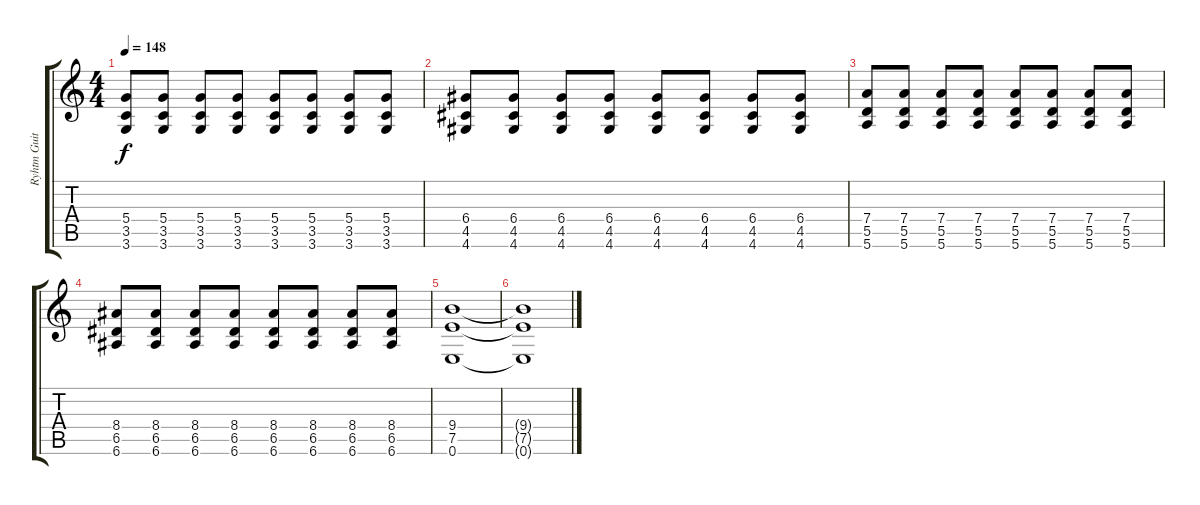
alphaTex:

\track ("Ryhtm Guitar" "Ryhtm Guit") {instrument overdrivenguitar}
\staff {score tabs}
\tuning (E4 B3 G3 D3 A2 E2) {hide}
\ts (4 4)
\tempo 148
\clef g2
\ks c
(5.4 3.5 3.6).8{dy f} (5.4 3.5 3.6).8 (5.4 3.5 3.6).8 (5.4 3.5 3.6).8 (5.4 3.5 3.6).8 (5.4 3.5 3.6).8 (5.4 3.5 3.6).8 (5.4 3.5 3.6).8 |
(6.4 4.5 4.6).8 (6.4 4.5 4.6).8 (6.4 4.5 4.6).8 (6.4 4.5 4.6).8 (6.4 4.5 4.6).8 (6.4 4.5 4.6).8 (6.4 4.5 4.6).8 (6.4 4.5 4.6).8 |
(7.4 5.5 5.6).8 (7.4 5.5 5.6).8 (7.4 5.5 5.6).8 (7.4 5.5 5.6).8 (7.4 5.5 5.6).8 (7.4 5.5 5.6).8 (7.4 5.5 5.6).8 (7.4 5.5 5.6).8 |
(8.4 6.5 6.6).8 (8.4 6.5 6.6).8 (8.4 6.5 6.6).8 (8.4 6.5 6.6).8 (8.4 6.5 6.6).8 (8.4 6.5 6.6).8 (8.4 6.5 6.6).8 (8.4 6.5 6.6).8 |
(9.4 7.5 0.6).1 |
(9.4{t} 7.5{t} 0.6{t}).1
